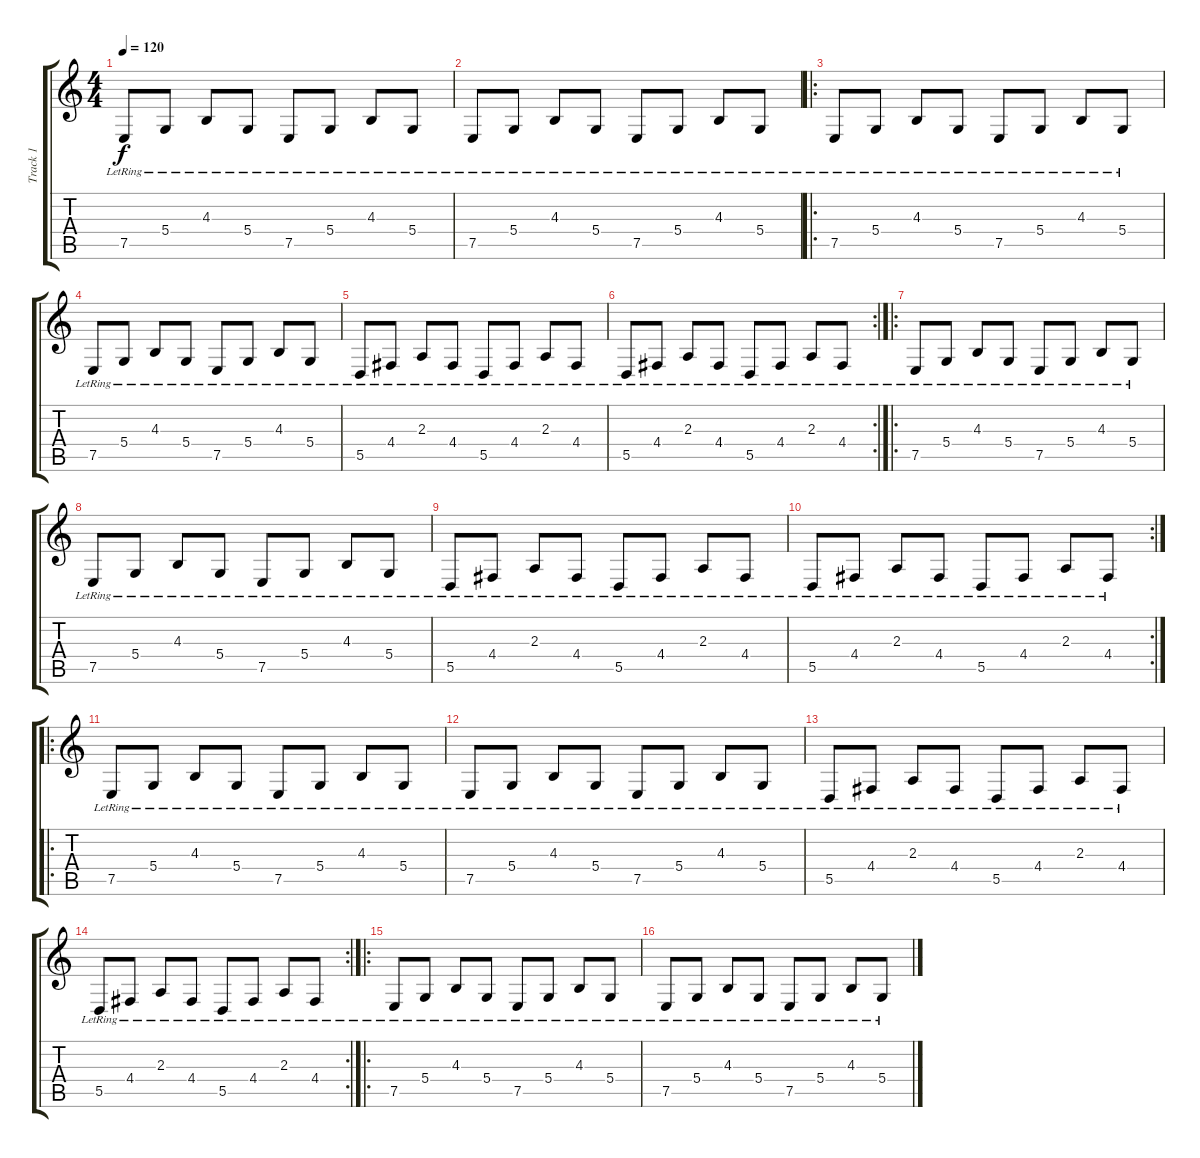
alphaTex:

\track ("Track 1" "Track 1") {instrument acousticgrandpiano}
\staff {score tabs}
\tuning (E4 B3 G3 D3 A2 E2) {hide}
\ts (4 4)
\tempo 120
\clef g2
\ks c
7.5{lr}.8{dy f instrument acousticgrandpiano} 5.4{lr}.8 4.3{lr}.8 5.4{lr}.8 7.5{lr}.8 5.4{lr}.8 4.3{lr}.8 5.4{lr}.8 |
7.5{lr}.8 5.4{lr}.8 4.3{lr}.8 5.4{lr}.8 7.5{lr}.8 5.4{lr}.8 4.3{lr}.8 5.4{lr}.8 |
\ro
7.5{lr}.8 5.4{lr}.8 4.3{lr}.8 5.4{lr}.8 7.5{lr}.8 5.4{lr}.8 4.3{lr}.8 5.4{lr}.8 |
7.5{lr}.8 5.4{lr}.8 4.3{lr}.8 5.4{lr}.8 7.5{lr}.8 5.4{lr}.8 4.3{lr}.8 5.4{lr}.8 |
5.5{lr}.8 4.4{lr}.8 2.3{lr}.8 4.4{lr}.8 5.5{lr}.8 4.4{lr}.8 2.3{lr}.8 4.4{lr}.8 |
\rc 2
5.5{lr}.8 4.4{lr}.8 2.3{lr}.8 4.4{lr}.8 5.5{lr}.8 4.4{lr}.8 2.3{lr}.8 4.4{lr}.8 |
\ro
7.5{lr}.8 5.4{lr}.8 4.3{lr}.8 5.4{lr}.8 7.5{lr}.8 5.4{lr}.8 4.3{lr}.8 5.4{lr}.8 |
7.5{lr}.8 5.4{lr}.8 4.3{lr}.8 5.4{lr}.8 7.5{lr}.8 5.4{lr}.8 4.3{lr}.8 5.4{lr}.8 |
5.5{lr}.8 4.4{lr}.8 2.3{lr}.8 4.4{lr}.8 5.5{lr}.8 4.4{lr}.8 2.3{lr}.8 4.4{lr}.8 |
\rc 2
5.5{lr}.8 4.4{lr}.8 2.3{lr}.8 4.4{lr}.8 5.5{lr}.8 4.4{lr}.8 2.3{lr}.8 4.4{lr}.8 |
\ro
7.5{lr}.8 5.4{lr}.8 4.3{lr}.8 5.4{lr}.8 7.5{lr}.8 5.4{lr}.8 4.3{lr}.8 5.4{lr}.8 |
7.5{lr}.8 5.4{lr}.8 4.3{lr}.8 5.4{lr}.8 7.5{lr}.8 5.4{lr}.8 4.3{lr}.8 5.4{lr}.8 |
5.5{lr}.8 4.4{lr}.8 2.3{lr}.8 4.4{lr}.8 5.5{lr}.8 4.4{lr}.8 2.3{lr}.8 4.4{lr}.8 |
\rc 2
5.5{lr}.8 4.4{lr}.8 2.3{lr}.8 4.4{lr}.8 5.5{lr}.8 4.4{lr}.8 2.3{lr}.8 4.4{lr}.8 |
\ro
7.5{lr}.8 5.4{lr}.8 4.3{lr}.8 5.4{lr}.8 7.5{lr}.8 5.4{lr}.8 4.3{lr}.8 5.4{lr}.8 |
7.5{lr}.8 5.4{lr}.8 4.3{lr}.8 5.4{lr}.8 7.5{lr}.8 5.4{lr}.8 4.3{lr}.8 5.4{lr}.8
